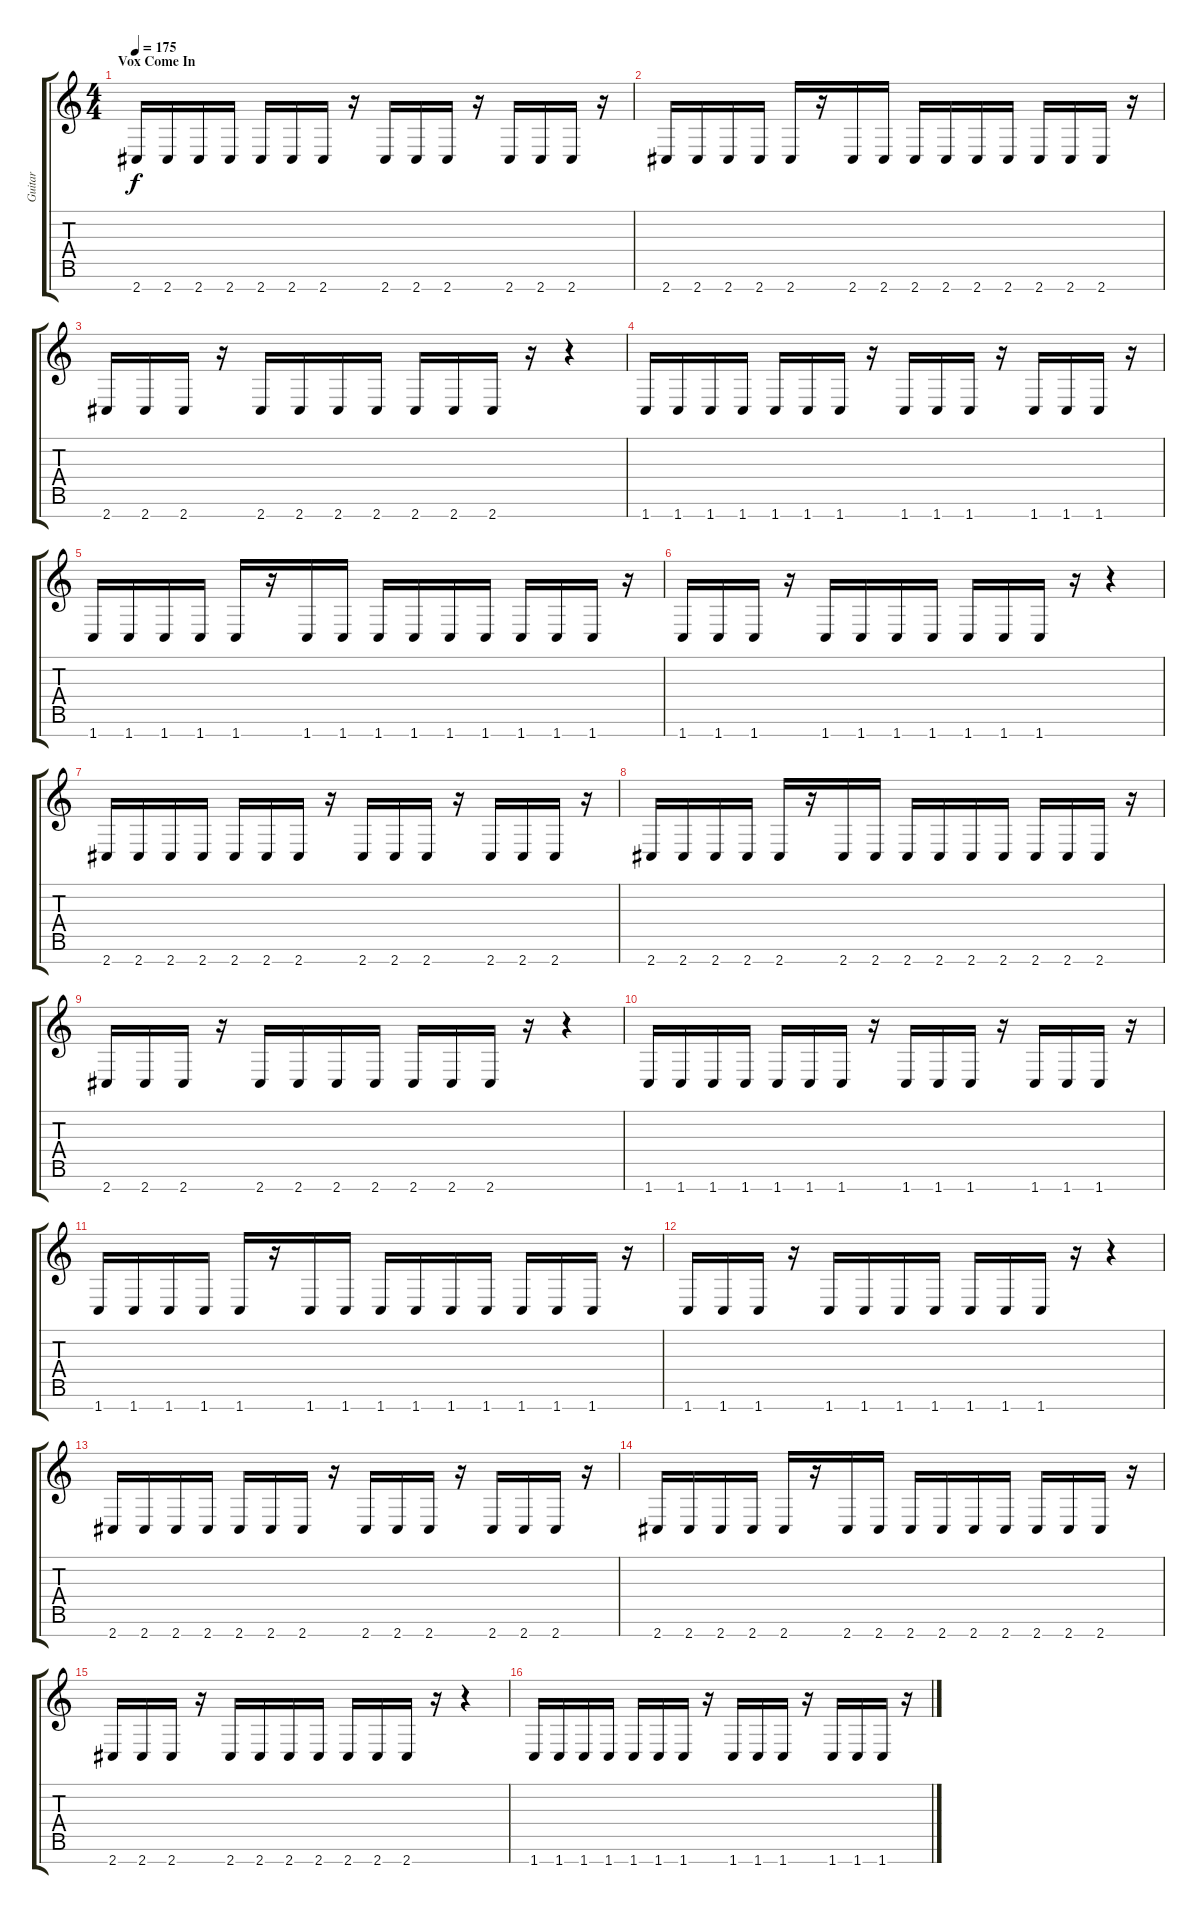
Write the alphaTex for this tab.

\track ("Guitar" "Guitar") {instrument distortionguitar}
\staff {score tabs}
\tuning (E4 B3 G3 D3 A2 E2 B1) {hide}
\ts (4 4)
\section ("" "Vox Come In")
\tempo 175
\clef g2
\ks c
2.7.16{dy f} 2.7.16 2.7.16 2.7.16 2.7.16 2.7.16 2.7.16 r.16 2.7.16 2.7.16 2.7.16 r.16 2.7.16 2.7.16 2.7.16 r.16 |
2.7.16 2.7.16 2.7.16 2.7.16 2.7.16 r.16 2.7.16 2.7.16 2.7.16 2.7.16 2.7.16 2.7.16 2.7.16 2.7.16 2.7.16 r.16 |
2.7.16 2.7.16 2.7.16 r.16 2.7.16 2.7.16 2.7.16 2.7.16 2.7.16 2.7.16 2.7.16 r.16 r.4 |
1.7.16 1.7.16 1.7.16 1.7.16 1.7.16 1.7.16 1.7.16 r.16 1.7.16 1.7.16 1.7.16 r.16 1.7.16 1.7.16 1.7.16 r.16 |
1.7.16 1.7.16 1.7.16 1.7.16 1.7.16 r.16 1.7.16 1.7.16 1.7.16 1.7.16 1.7.16 1.7.16 1.7.16 1.7.16 1.7.16 r.16 |
1.7.16 1.7.16 1.7.16 r.16 1.7.16 1.7.16 1.7.16 1.7.16 1.7.16 1.7.16 1.7.16 r.16 r.4 |
2.7.16 2.7.16 2.7.16 2.7.16 2.7.16 2.7.16 2.7.16 r.16 2.7.16 2.7.16 2.7.16 r.16 2.7.16 2.7.16 2.7.16 r.16 |
2.7.16 2.7.16 2.7.16 2.7.16 2.7.16 r.16 2.7.16 2.7.16 2.7.16 2.7.16 2.7.16 2.7.16 2.7.16 2.7.16 2.7.16 r.16 |
2.7.16 2.7.16 2.7.16 r.16 2.7.16 2.7.16 2.7.16 2.7.16 2.7.16 2.7.16 2.7.16 r.16 r.4 |
1.7.16 1.7.16 1.7.16 1.7.16 1.7.16 1.7.16 1.7.16 r.16 1.7.16 1.7.16 1.7.16 r.16 1.7.16 1.7.16 1.7.16 r.16 |
1.7.16 1.7.16 1.7.16 1.7.16 1.7.16 r.16 1.7.16 1.7.16 1.7.16 1.7.16 1.7.16 1.7.16 1.7.16 1.7.16 1.7.16 r.16 |
1.7.16 1.7.16 1.7.16 r.16 1.7.16 1.7.16 1.7.16 1.7.16 1.7.16 1.7.16 1.7.16 r.16 r.4 |
2.7.16 2.7.16 2.7.16 2.7.16 2.7.16 2.7.16 2.7.16 r.16 2.7.16 2.7.16 2.7.16 r.16 2.7.16 2.7.16 2.7.16 r.16 |
2.7.16 2.7.16 2.7.16 2.7.16 2.7.16 r.16 2.7.16 2.7.16 2.7.16 2.7.16 2.7.16 2.7.16 2.7.16 2.7.16 2.7.16 r.16 |
2.7.16 2.7.16 2.7.16 r.16 2.7.16 2.7.16 2.7.16 2.7.16 2.7.16 2.7.16 2.7.16 r.16 r.4 |
1.7.16 1.7.16 1.7.16 1.7.16 1.7.16 1.7.16 1.7.16 r.16 1.7.16 1.7.16 1.7.16 r.16 1.7.16 1.7.16 1.7.16 r.16
